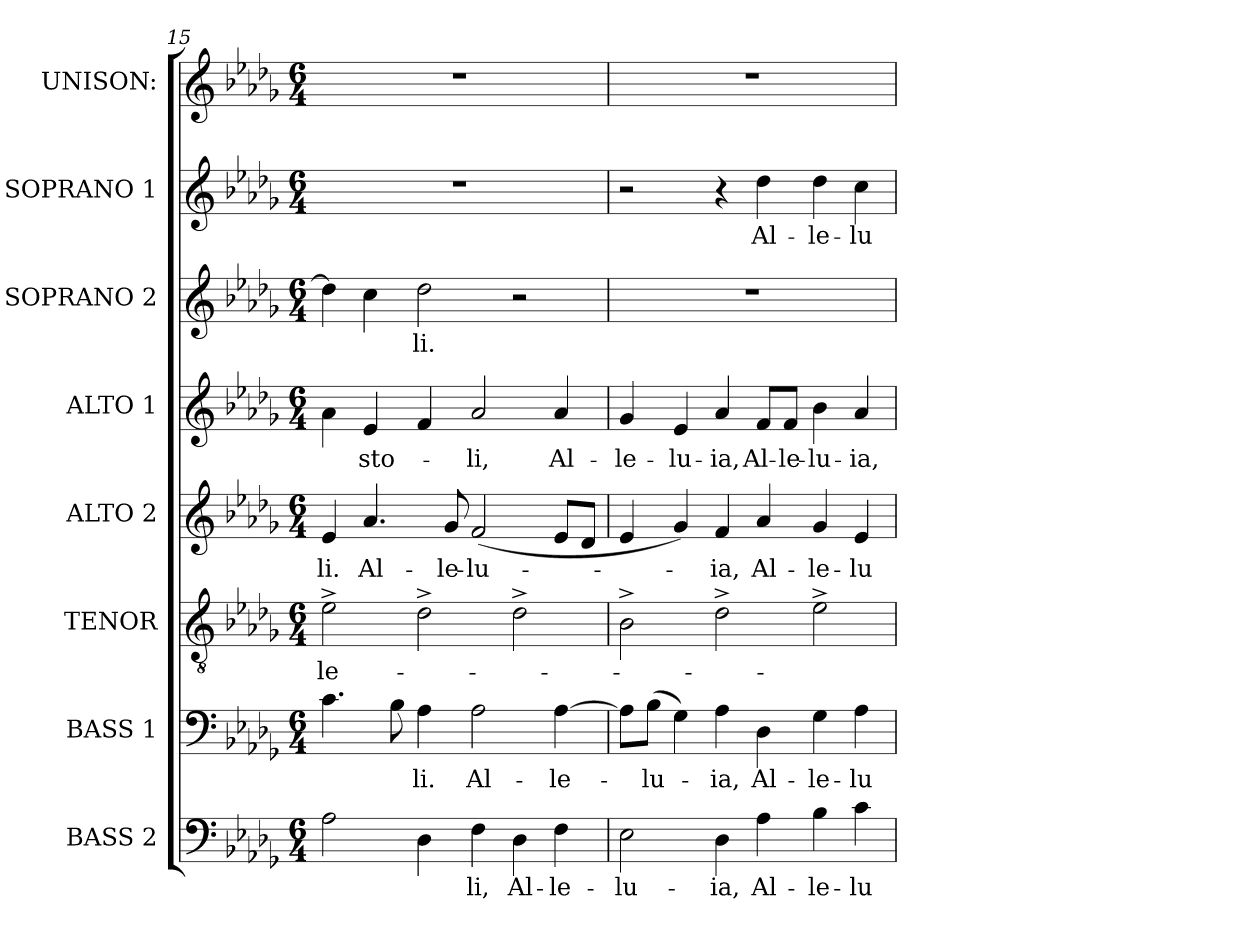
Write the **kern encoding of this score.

**kern	**text	**kern	**text	**kern	**text	**kern	**text	**kern	**text	**kern	**text	**kern	**text	**kern
*part8	*part8	*part7	*part7	*part6	*part6	*part5	*part5	*part4	*part4	*part3	*part3	*part2	*part2	*part1
*staff8	*staff8	*staff7	*staff7	*staff6	*staff6	*staff5	*staff5	*staff4	*staff4	*staff3	*staff3	*staff2	*staff2	*staff1
*I"BASS 2	*	*I"BASS 1	*	*I"TENOR	*	*I"ALTO 2	*	*I"ALTO 1	*	*I"SOPRANO 2	*	*I"SOPRANO 1	*	*I"UNISON:
*I'B2.	*	*I'B1.	*	*I'T.	*	*I'A2.	*	*I'A1.	*	*I'S2.	*	*I'S1.	*	*I'S.
*clefF4	*	*clefF4	*	*clefGv2	*	*clefG2	*	*clefG2	*	*clefG2	*	*clefG2	*	*clefG2
*	*	*	*	*ITrd7c12	*	*	*	*	*	*	*	*	*	*
*k[b-e-a-d-g-]	*	*k[b-e-a-d-g-]	*	*k[b-e-a-d-g-]	*	*k[b-e-a-d-g-]	*	*k[b-e-a-d-g-]	*	*k[b-e-a-d-g-]	*	*k[b-e-a-d-g-]	*	*k[b-e-a-d-g-]
*D-:	*	*D-:	*	*D-:	*	*D-:	*	*D-:	*	*D-:	*	*D-:	*	*D-:
*M6/4	*	*M6/4	*	*M6/4	*	*M6/4	*	*M6/4	*	*M6/4	*	*M6/4	*	*M6/4
=15	=15	=15	=15	=15	=15	=15	=15	=15	=15	=15	=15	=15	=15	=15
!	!	!	!	!	!LO:LY:b:color=#000000	!	!	!	!	!	!	!	!	!
!	!	!	!	!	!	!	!LO:LY:b:color=#000000	!	!	!	!	!LO:N:vis=1	!	!LO:N:vis=1
2A-i\	.	4.ci\	.	2E-^i\	-le-	4e-i/	-li.	4a-i\	.	4dd-i\]	.	1.r	.	1.r
!	!	!	!	!	!	!	!LO:LY:b:color=#000000	!	!	!	!	!	!	!
!	!	!	!	!	!	!	!	!	!LO:LY:b:color=#000000	!	!	!	!	!
.	.	.	.	.	.	4.a-i/	Al-	4e-i/	-sto-	4cci\	.	.	.	.
.	.	8B-i\	.	.	.	.	.	.	.	.	.	.	.	.
!	!	!	!LO:LY:b:color=#000000	!	!	!	!	!	!	!	!	!	!	!
!	!	!	!	!	!	!	!	!	!	!	!LO:LY:b:color=#000000	!	!	!
4D-i\	.	4A-i\	-li.	2D-^i\	.	.	.	4fi/	.	2dd-i\	-li.	.	.	.
!	!	!	!	!	!	!	!LO:LY:b:color=#000000	!	!	!	!	!	!	!
.	.	.	.	.	.	8g-i/	-le-	.	.	.	.	.	.	.
!	!LO:LY:b:color=#000000	!	!	!	!	!	!	!	!	!	!	!	!	!
!	!	!	!LO:LY:b:color=#000000	!	!	!	!	!	!	!	!	!	!	!
!	!	!	!	!	!	!	!LO:LY:b:color=#000000	!	!	!	!	!	!	!
!	!	!	!	!	!	!	!	!	!LO:LY:b:color=#000000	!	!	!	!	!
4Fi\	-li,	2A-i\	Al-	.	.	(2fi/	-lu-	2a-i/	-li,	.	.	.	.	.
!	!LO:LY:b:color=#000000	!	!	!	!	!	!	!	!	!	!	!	!	!
4D-i\	Al-	.	.	2D-^i\	.	.	.	.	.	2r	.	.	.	.
!	!LO:LY:b:color=#000000	!	!	!	!	!	!	!	!	!	!	!	!	!
!	!	!	!LO:LY:b:color=#000000	!	!	!	!	!	!	!	!	!	!	!
!	!	!	!	!	!	!	!	!	!LO:LY:b:color=#000000	!	!	!	!	!
4Fi\	-le-	[4A-i\	-le-	.	.	8e-i/L	.	4a-i/	Al-	.	.	.	.	.
.	.	.	.	.	.	8d-i/J	.	.	.	.	.	.	.	.
=16	=16	=16	=16	=16	=16	=16	=16	=16	=16	=16	=16	=16	=16	=16
!	!LO:LY:b:color=#000000	!	!	!	!	!	!	!	!	!	!	!	!	!
!	!	!	!	!	!	!	!	!	!LO:LY:b:color=#000000	!LO:N:vis=1	!	!	!	!LO:N:vis=1
2E-i\	-lu-	8A-i\L]	.	2BB-^i\	.	4e-i/	.	4g-i/	-le-	1.r	.	2r	.	1.r
!	!	!	!LO:LY:b:color=#000000	!	!	!	!	!	!	!	!	!	!	!
.	.	(8B-i\J	-lu-	.	.	.	.	.	.	.	.	.	.	.
!	!	!	!	!	!	!	!	!	!LO:LY:b:color=#000000	!	!	!	!	!
.	.	4G-i\)	.	.	.	4g-i/)	.	4e-i/	-lu-	.	.	.	.	.
!	!LO:LY:b:color=#000000	!	!	!	!	!	!	!	!	!	!	!	!	!
!	!	!	!LO:LY:b:color=#000000	!	!	!	!	!	!	!	!	!	!	!
!	!	!	!	!	!	!	!LO:LY:b:color=#000000	!	!	!	!	!	!	!
!	!	!	!	!	!	!	!	!	!LO:LY:b:color=#000000	!	!	!	!	!
4D-i\	-ia,	4A-i\	-ia,	2D-^i\	.	4fi/	-ia,	4a-i/	-ia,	.	.	4r	.	.
!	!LO:LY:b:color=#000000	!	!	!	!	!	!	!	!	!	!	!	!	!
!	!	!	!LO:LY:b:color=#000000	!	!	!	!	!	!	!	!	!	!	!
!	!	!	!	!	!	!	!LO:LY:b:color=#000000	!	!	!	!	!	!	!
!	!	!	!	!	!	!	!	!	!LO:LY:b:color=#000000	!	!	!	!	!
!	!	!	!	!	!	!	!	!	!	!	!	!	!LO:LY:b:color=#000000	!
4A-i\	Al-	4D-i\	Al-	.	.	4a-i/	Al-	8fi/L	Al-	.	.	4dd-i\	Al-	.
!	!	!	!	!	!	!	!	!	!LO:LY:b:color=#000000	!	!	!	!	!
.	.	.	.	.	.	.	.	8fi/J	-le-	.	.	.	.	.
!	!LO:LY:b:color=#000000	!	!	!	!	!	!	!	!	!	!	!	!	!
!	!	!	!LO:LY:b:color=#000000	!	!	!	!	!	!	!	!	!	!	!
!	!	!	!	!	!	!	!LO:LY:b:color=#000000	!	!	!	!	!	!	!
!	!	!	!	!	!	!	!	!	!LO:LY:b:color=#000000	!	!	!	!	!
!	!	!	!	!	!	!	!	!	!	!	!	!	!LO:LY:b:color=#000000	!
4B-i\	-le-	4G-i\	-le-	2E-^i\	.	4g-i/	-le-	4b-i\	-lu-	.	.	4dd-i\	-le-	.
!	!LO:LY:b:color=#000000	!	!	!	!	!	!	!	!	!	!	!	!	!
!	!	!	!LO:LY:b:color=#000000	!	!	!	!	!	!	!	!	!	!	!
!	!	!	!	!	!	!	!LO:LY:b:color=#000000	!	!	!	!	!	!	!
!	!	!	!	!	!	!	!	!	!LO:LY:b:color=#000000	!	!	!	!	!
!	!	!	!	!	!	!	!	!	!	!	!	!	!LO:LY:b:color=#000000	!
4ci\	-lu-	4A-i\	-lu-	.	.	4e-i/	-lu-	4a-i/	-ia,	.	.	4cci\	-lu-	.
=	=	=	=	=	=	=	=	=	=	=	=	=	=	=
*-	*-	*-	*-	*-	*-	*-	*-	*-	*-	*-	*-	*-	*-	*-
